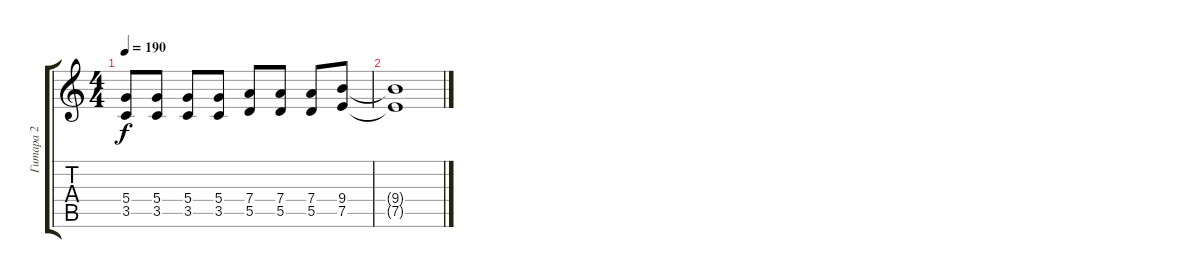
\track ("Гитара 2" "Гитара 2") {instrument distortionguitar}
\staff {score tabs}
\tuning (E4 B3 G3 D3 A2 E2) {hide}
\ts (4 4)
\tempo 190
\clef g2
\ks c
(5.4 3.5).8{dy f} (5.4 3.5).8 (5.4 3.5).8 (5.4 3.5).8 (7.4 5.5).8 (7.4 5.5).8 (7.4 5.5).8 (9.4 7.5).8 |
(9.4{t} 7.5{t}).1
